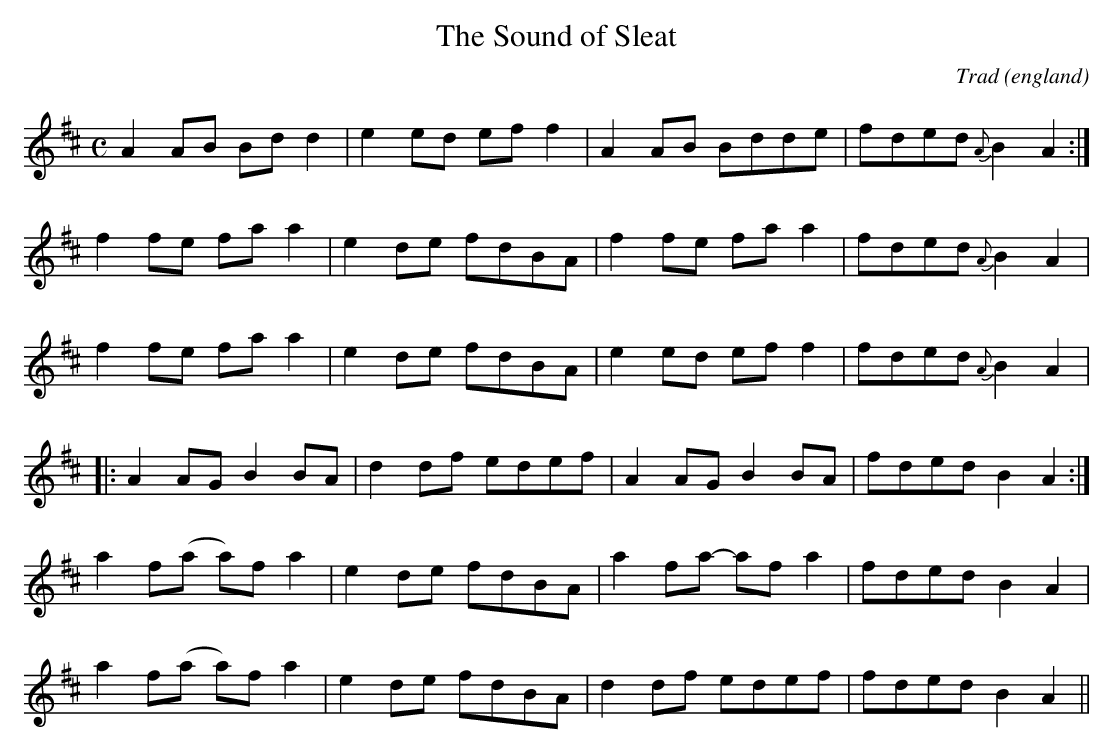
X:1
T:The Sound of Sleat
O:england
C:Trad
M:C
K:D
L:1/8
A2 AB Bd d2 | e2 ed ef f2 | A2 AB Bdde | fded {A}B2 A2 :|
f2 fe fa a2 | e2 de fdBA | f2 fe fa a2 | fded {A}B2 A2 |
f2 fe fa a2 | e2 de fdBA | e2 ed ef f2 | fded {A}B2 A2 |
|: A2 AG B2 BA | d2 df edef | A2 AG B2 BA | fded B2 A2 :|
a2 f(a a)f a2 | e2 de fdBA | a2 fa- af a2 | fded B2 A2 |
a2 f(a a)f a2 | e2 de fdBA | d2 df edef | fded B2 A2 ||
